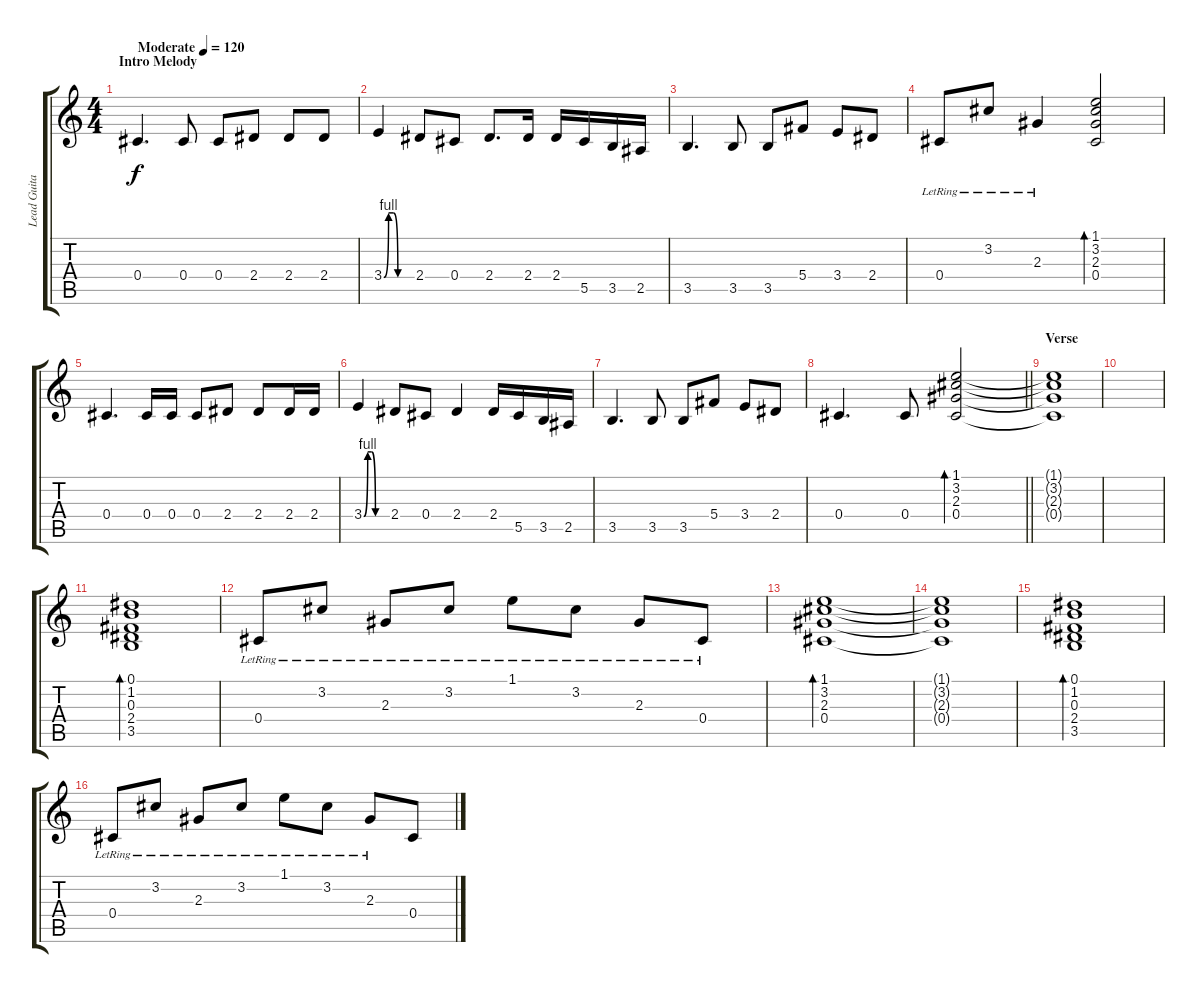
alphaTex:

\track ("Lead Guitar" "Lead Guita") {instrument electricguitarclean}
\staff {score tabs}
\tuning (Eb4 Bb3 Gb3 Db3 Ab2 Db2) {hide}
\ts (4 4)
\section ("" "Intro Melody")
\tempo (120 "Moderate")
\clef g2
\ks c
0.4.4{d dy f instrument electricguitarclean} 0.4.8 0.4.8 2.4.8 2.4.8 2.4.8 |
3.4{be (custom 0 0 10 4 20 4 30 0 60 0)}.4 2.4.8 0.4.8 2.4.8{d} 2.4.16 2.4.16 5.5.16 3.5.16 2.5.16 |
3.5.4{d} 3.5.8 3.5.8 5.4.8 3.4.8 2.4.8 |
0.4{lr}.8 3.2{lr}.8 2.3{lr}.4 (1.1 3.2 2.3 0.4).2{bd 120} |
0.4.4{d} 0.4.16 0.4.16 0.4.8 2.4.8 2.4.8 2.4.16 2.4.16 |
3.4{be (custom 0 0 10 4 20 4 30 0 60 0)}.4 2.4.8 0.4.8 2.4.4 2.4.16 5.5.16 3.5.16 2.5.16 |
3.5.4{d} 3.5.8 3.5.8 5.4.8 3.4.8 2.4.8 |
\barLineRight lightlight
0.4.4{d} 0.4.8 (1.1 3.2 2.3 0.4).2{bd 120} |
\section ("" "Verse")
(1.1{t} 3.2{t} 2.3{t} 0.4{t}).1 |
|
(0.1 1.2 0.3 2.4 3.5).1{bd 120} |
0.4{lr}.8 3.2{lr}.8 2.3{lr}.8 3.2{lr}.8 1.1{lr}.8 3.2{lr}.8 2.3{lr}.8 0.4{lr}.8 |
(1.1 3.2 2.3 0.4).1{bd 120} |
(1.1{t} 3.2{t} 2.3{t} 0.4{t}).1 |
(0.1 1.2 0.3 2.4 3.5).1{bd 120} |
0.4{lr}.8 3.2{lr}.8 2.3{lr}.8 3.2{lr}.8 1.1{lr}.8 3.2{lr}.8 2.3{lr}.8 0.4.8
